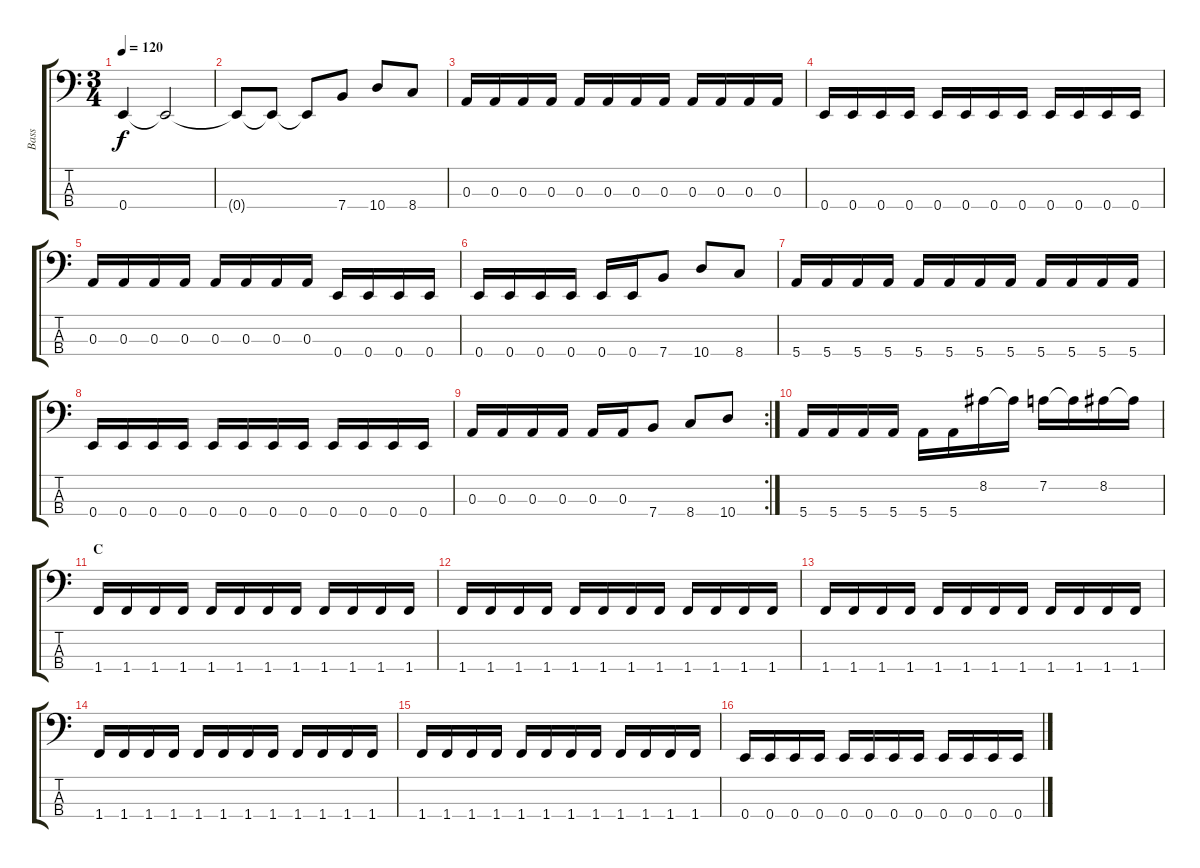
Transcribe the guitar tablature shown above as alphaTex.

\track ("Bass" "Bass") {instrument electricbassfinger}
\staff {score tabs}
\tuning (G2 D2 A1 E1) {hide}
\ts (3 4)
\tempo 120
\clef f4
\ks c
0.4{t}.4{dy f} 0.4{t}.2 |
0.4{t}.8 0.4{t}.8 0.4{t}.8 7.4.8 10.4.8 8.4.8 |
0.3.16 0.3.16 0.3.16 0.3.16 0.3.16 0.3.16 0.3.16 0.3.16 0.3.16 0.3.16 0.3.16 0.3.16 |
0.4.16 0.4.16 0.4.16 0.4.16 0.4.16 0.4.16 0.4.16 0.4.16 0.4.16 0.4.16 0.4.16 0.4.16 |
0.3.16 0.3.16 0.3.16 0.3.16 0.3.16 0.3.16 0.3.16 0.3.16 0.4.16 0.4.16 0.4.16 0.4.16 |
0.4.16 0.4.16 0.4.16 0.4.16 0.4.16 0.4.16 7.4.8 10.4.8 8.4.8 |
5.4.16 5.4.16 5.4.16 5.4.16 5.4.16 5.4.16 5.4.16 5.4.16 5.4.16 5.4.16 5.4.16 5.4.16 |
0.4.16 0.4.16 0.4.16 0.4.16 0.4.16 0.4.16 0.4.16 0.4.16 0.4.16 0.4.16 0.4.16 0.4.16 |
\rc 2
0.3.16 0.3.16 0.3.16 0.3.16 0.3.16 0.3.16 7.4.8 8.4.8 10.4.8 |
5.4.16 5.4.16 5.4.16 5.4.16 5.4.16 5.4.16 8.2.16 8.2{t}.16 7.2.16 7.2{t}.16 8.2.16 8.2{t}.16 |
\section ("" "C")
1.4.16 1.4.16 1.4.16 1.4.16 1.4.16 1.4.16 1.4.16 1.4.16 1.4.16 1.4.16 1.4.16 1.4.16 |
1.4.16 1.4.16 1.4.16 1.4.16 1.4.16 1.4.16 1.4.16 1.4.16 1.4.16 1.4.16 1.4.16 1.4.16 |
1.4.16 1.4.16 1.4.16 1.4.16 1.4.16 1.4.16 1.4.16 1.4.16 1.4.16 1.4.16 1.4.16 1.4.16 |
1.4.16 1.4.16 1.4.16 1.4.16 1.4.16 1.4.16 1.4.16 1.4.16 1.4.16 1.4.16 1.4.16 1.4.16 |
1.4.16 1.4.16 1.4.16 1.4.16 1.4.16 1.4.16 1.4.16 1.4.16 1.4.16 1.4.16 1.4.16 1.4.16 |
0.4.16 0.4.16 0.4.16 0.4.16 0.4.16 0.4.16 0.4.16 0.4.16 0.4.16 0.4.16 0.4.16 0.4.16
